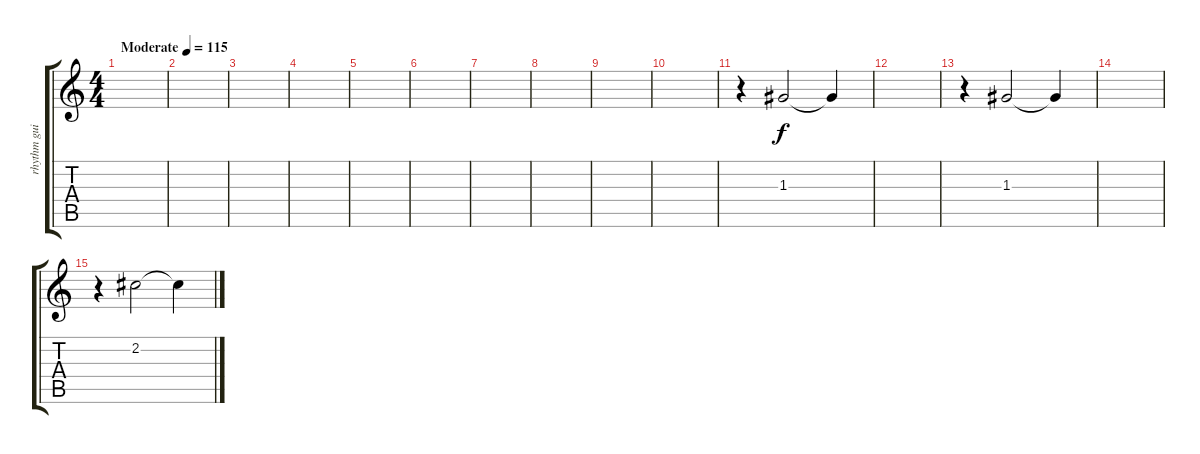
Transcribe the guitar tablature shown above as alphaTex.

\track ("rhythm guitar" "rhythm gui") {instrument overdrivenguitar}
\staff {score tabs}
\tuning (E4 B3 G3 D3 A2 E2) {hide}
\ts (4 4)
\tempo (115 "Moderate")
\clef g2
\ks c
|
|
|
|
|
|
|
|
|
|
r.4 1.3.2 1.3{t}.4 |
|
r.4 1.3.2 1.3{t}.4 |
|
r.4 2.2.2 2.2{t}.4
